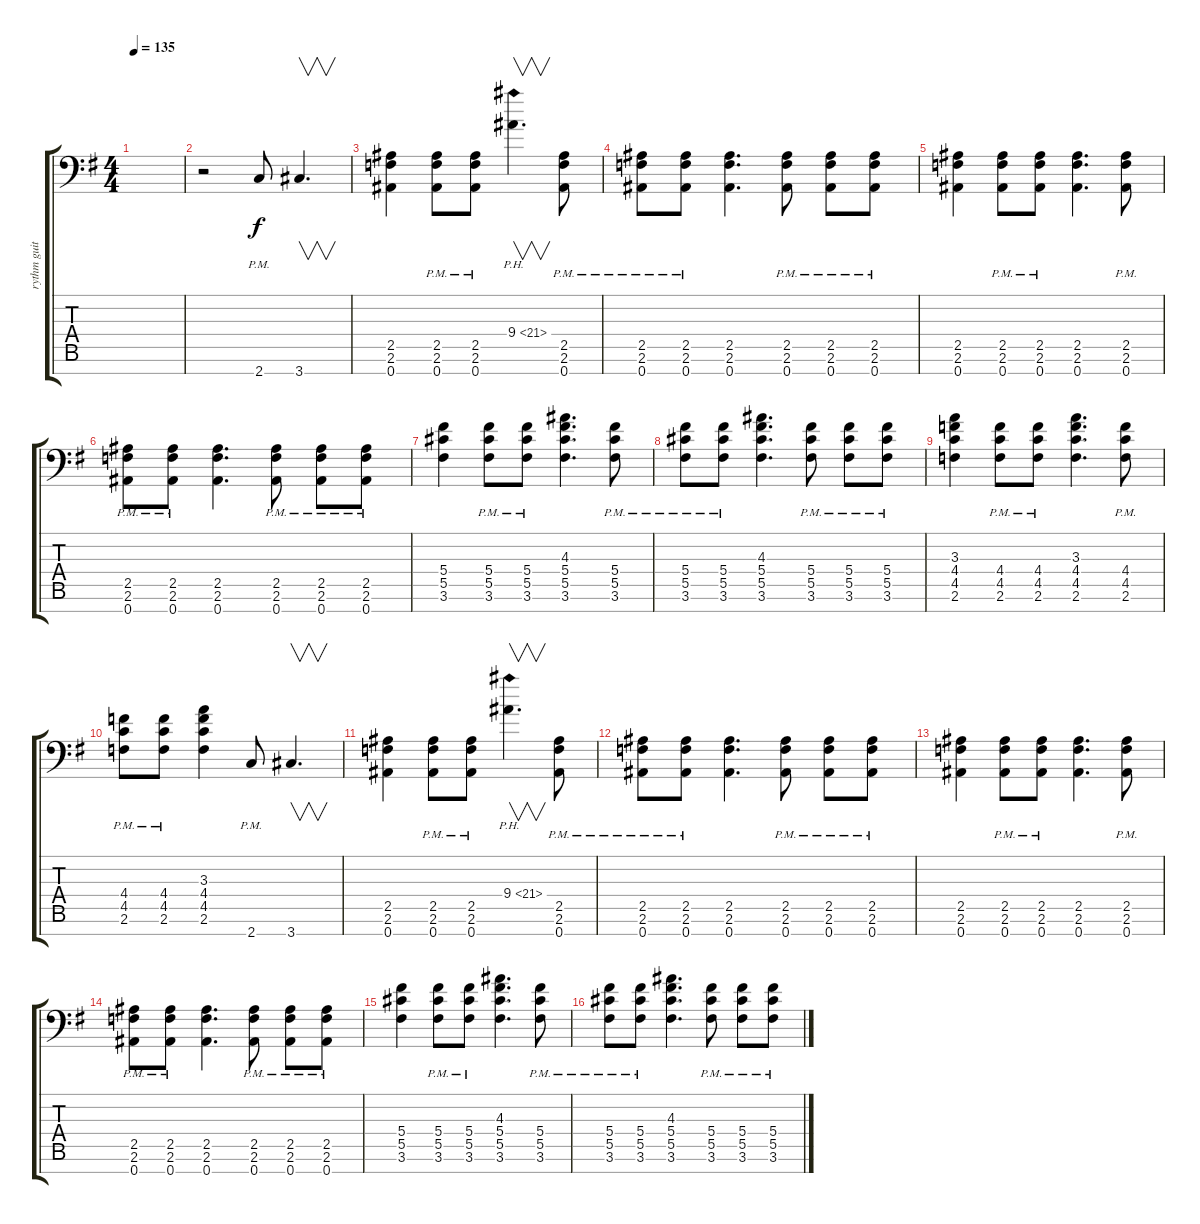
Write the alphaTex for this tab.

\track ("rythm guitar" "rythm guit") {instrument distortionguitar}
\staff {score tabs}
\tuning (Eb4 Bb3 Gb3 Db3 Ab2 Eb2 Bb1) {hide}
\ts (4 4)
\tempo 135
\clef f4
\ks eminor
|
r.2 2.7{pm}.8 3.7.4{v d} |
(2.5 2.6 0.7).4 (2.5{pm} 2.6{pm} 0.7{pm}).8 (2.5{pm} 2.6{pm} 0.7{pm}).8 9.4{ph 12}.4{v d} (2.5{pm} 2.6{pm} 0.7{pm}).8 |
(2.5{pm} 2.6{pm} 0.7{pm}).8 (2.5{pm} 2.6{pm} 0.7{pm}).8 (2.5 2.6 0.7).4{d} (2.5{pm} 2.6{pm} 0.7{pm}).8 (2.5{pm} 2.6{pm} 0.7{pm}).8 (2.5{pm} 2.6{pm} 0.7{pm}).8 |
(2.5 2.6 0.7).4 (2.5{pm} 2.6{pm} 0.7{pm}).8 (2.5{pm} 2.6{pm} 0.7{pm}).8 (2.5 2.6 0.7).4{d} (2.5{pm} 2.6{pm} 0.7{pm}).8 |
(2.5{pm} 2.6{pm} 0.7{pm}).8 (2.5{pm} 2.6{pm} 0.7{pm}).8 (2.5 2.6 0.7).4{d} (2.5{pm} 2.6{pm} 0.7{pm}).8 (2.5{pm} 2.6{pm} 0.7{pm}).8 (2.5{pm} 2.6{pm} 0.7{pm}).8 |
(5.4 5.5 3.6).4 (5.4{pm} 5.5{pm} 3.6{pm}).8 (5.4{pm} 5.5{pm} 3.6{pm}).8 (4.3 5.4 5.5 3.6).4{d} (5.4{pm} 5.5{pm} 3.6{pm}).8 |
(5.4{pm} 5.5{pm} 3.6{pm}).8 (5.4{pm} 5.5{pm} 3.6{pm}).8 (4.3 5.4 5.5 3.6).4{d} (5.4{pm} 5.5{pm} 3.6{pm}).8 (5.4{pm} 5.5{pm} 3.6{pm}).8 (5.4{pm} 5.5{pm} 3.6{pm}).8 |
(3.3 4.4 4.5 2.6).4 (4.4{pm} 4.5{pm} 2.6{pm}).8 (4.4{pm} 4.5{pm} 2.6{pm}).8 (3.3 4.4 4.5 2.6).4{d} (4.4{pm} 4.5{pm} 2.6{pm}).8 |
(4.4{pm} 4.5{pm} 2.6{pm}).8 (4.4{pm} 4.5{pm} 2.6{pm}).8 (3.3 4.4 4.5 2.6).4 2.7{pm}.8 3.7.4{v d} |
(2.5 2.6 0.7).4 (2.5{pm} 2.6{pm} 0.7{pm}).8 (2.5{pm} 2.6{pm} 0.7{pm}).8 9.4{ph 12}.4{v d} (2.5{pm} 2.6{pm} 0.7{pm}).8 |
(2.5{pm} 2.6{pm} 0.7{pm}).8 (2.5{pm} 2.6{pm} 0.7{pm}).8 (2.5 2.6 0.7).4{d} (2.5{pm} 2.6{pm} 0.7{pm}).8 (2.5{pm} 2.6{pm} 0.7{pm}).8 (2.5{pm} 2.6{pm} 0.7{pm}).8 |
(2.5 2.6 0.7).4 (2.5{pm} 2.6{pm} 0.7{pm}).8 (2.5{pm} 2.6{pm} 0.7{pm}).8 (2.5 2.6 0.7).4{d} (2.5{pm} 2.6{pm} 0.7{pm}).8 |
(2.5{pm} 2.6{pm} 0.7{pm}).8 (2.5{pm} 2.6{pm} 0.7{pm}).8 (2.5 2.6 0.7).4{d} (2.5{pm} 2.6{pm} 0.7{pm}).8 (2.5{pm} 2.6{pm} 0.7{pm}).8 (2.5{pm} 2.6{pm} 0.7{pm}).8 |
(5.4 5.5 3.6).4 (5.4{pm} 5.5{pm} 3.6{pm}).8 (5.4{pm} 5.5{pm} 3.6{pm}).8 (4.3 5.4 5.5 3.6).4{d} (5.4{pm} 5.5{pm} 3.6{pm}).8 |
(5.4{pm} 5.5{pm} 3.6{pm}).8 (5.4{pm} 5.5{pm} 3.6{pm}).8 (4.3 5.4 5.5 3.6).4{d} (5.4{pm} 5.5{pm} 3.6{pm}).8 (5.4{pm} 5.5{pm} 3.6{pm}).8 (5.4{pm} 5.5{pm} 3.6{pm}).8
